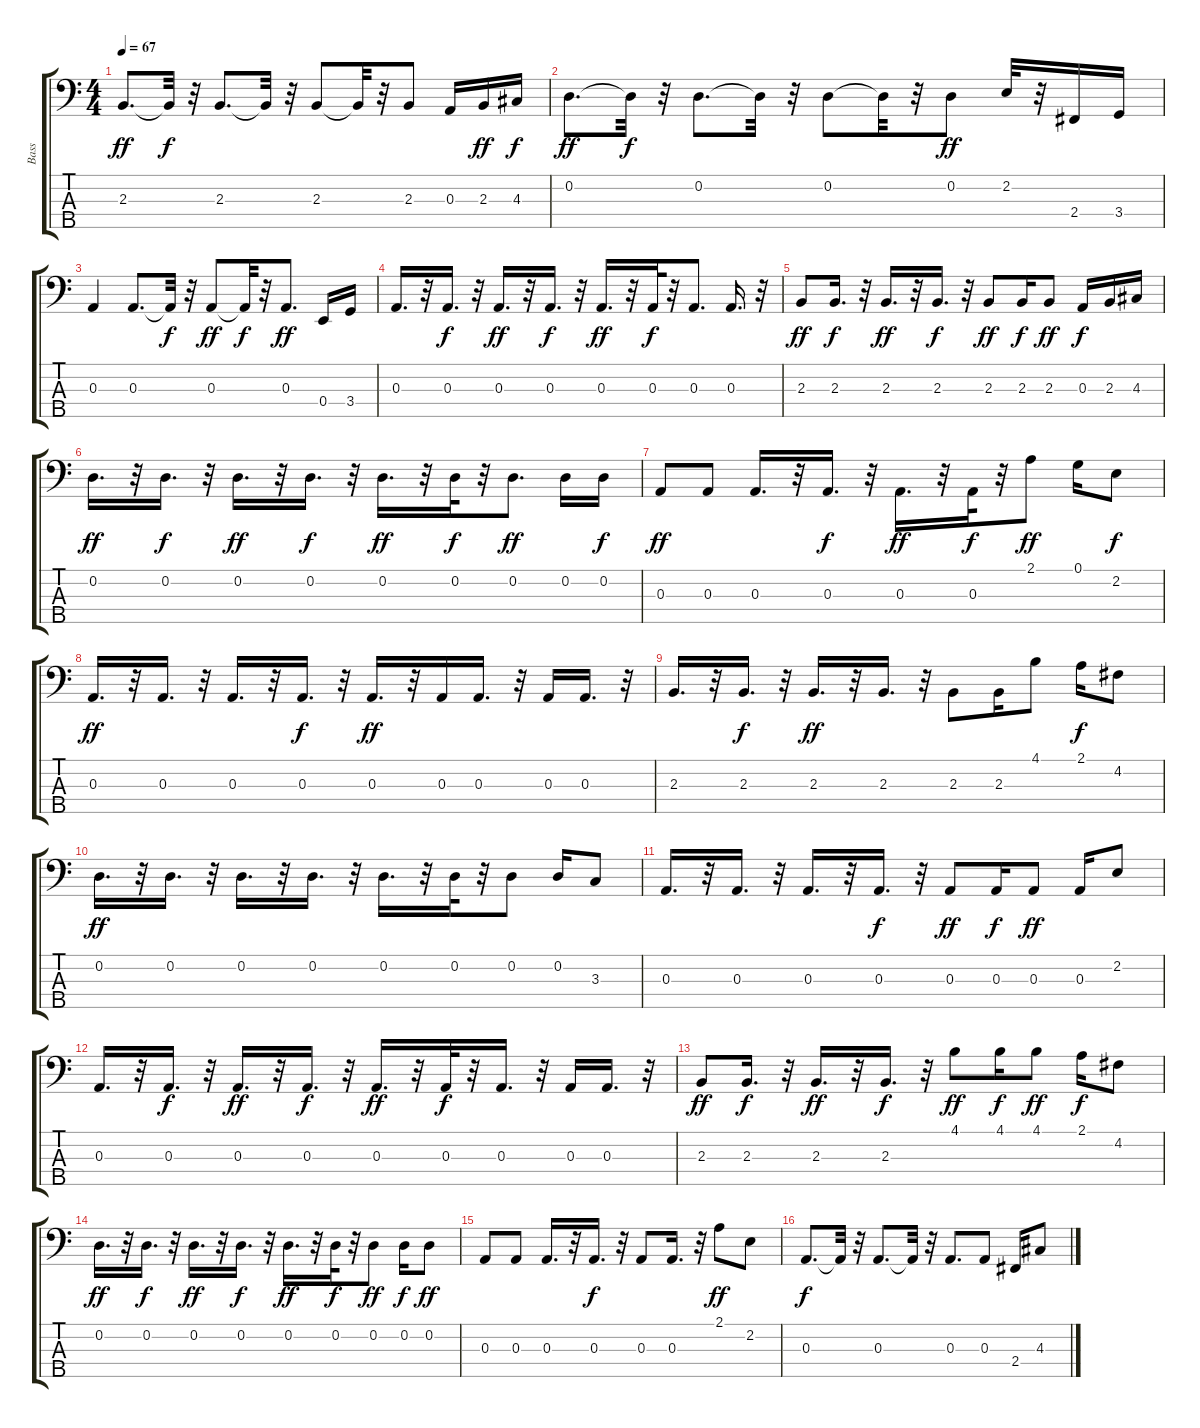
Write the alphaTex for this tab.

\track ("Bass" "Bass") {instrument slapbass1}
\staff {score tabs}
\tuning (G2 D2 A1 E1 B0) {hide}
\ts (4 4)
\tempo 67
\clef f4
\ks c
2.3.8{d dy ff} 2.3{t}.32{dy f} r.32 2.3.8{d} 2.3{t}.32 r.32 2.3.8 2.3{t}.32 r.32 2.3.8 0.3.16 2.3.16{dy ff} 4.3.16{dy f} |
0.2.8{d dy ff} 0.2{t}.32{dy f} r.32 0.2.8{d} 0.2{t}.32 r.32 0.2.8 0.2{t}.32 r.32 0.2.8{dy ff} 2.2.32 r.32 2.4.16 3.4.16 |
0.3.4 0.3.8{d} 0.3{t}.32{dy f} r.32 0.3.8{dy ff} 0.3{t}.32{dy f} r.32 0.3.8{d dy ff} 0.4.16 3.4.16 |
0.3.16{d} r.32 0.3.16{d dy f} r.32 0.3.16{d dy ff} r.32 0.3.16{d dy f} r.32 0.3.16{d dy ff} r.32 0.3.32{dy f} r.32 0.3.8{d} 0.3.16{d} r.32 |
2.3.8{dy ff} 2.3.16{d dy f} r.32 2.3.16{d dy ff} r.32 2.3.16{d dy f} r.32 2.3.8{dy ff} 2.3.16{dy f} 2.3.8{dy ff} 0.3.16{dy f} 2.3.16 4.3.16 |
0.2.16{d dy ff} r.32 0.2.16{d dy f} r.32 0.2.16{d dy ff} r.32 0.2.16{d dy f} r.32 0.2.16{d dy ff} r.32 0.2.32{dy f} r.32 0.2.8{d dy ff} 0.2.16 0.2.16{dy f} |
0.3.8{dy ff} 0.3.8 0.3.16{d} r.32 0.3.16{d dy f} r.32 0.3.16{d dy ff} r.32 0.3.32{dy f} r.32 2.1.8{dy ff} 0.1.16 2.2.8{dy f} |
0.3.16{d dy ff} r.32 0.3.16{d} r.32 0.3.16{d} r.32 0.3.16{d dy f} r.32 0.3.16{d dy ff} r.32 0.3.16 0.3.16{d} r.32 0.3.16 0.3.16{d} r.32 |
2.3.16{d} r.32 2.3.16{d dy f} r.32 2.3.16{d dy ff} r.32 2.3.16{d} r.32 2.3.8 2.3.16 4.1.8 2.1.16{dy f} 4.2.8 |
0.2.16{d dy ff} r.32 0.2.16{d} r.32 0.2.16{d} r.32 0.2.16{d} r.32 0.2.16{d} r.32 0.2.32 r.32 0.2.8 0.2.16 3.3.8 |
0.3.16{d} r.32 0.3.16{d} r.32 0.3.16{d} r.32 0.3.16{d dy f} r.32 0.3.8{dy ff} 0.3.16{dy f} 0.3.8{dy ff} 0.3.16 2.2.8 |
0.3.16{d} r.32 0.3.16{d dy f} r.32 0.3.16{d dy ff} r.32 0.3.16{d dy f} r.32 0.3.16{d dy ff} r.32 0.3.32{dy f} r.32 0.3.16{d} r.32 0.3.16 0.3.16{d} r.32 |
2.3.8{dy ff} 2.3.16{d dy f} r.32 2.3.16{d dy ff} r.32 2.3.16{d dy f} r.32 4.1.8{dy ff} 4.1.16{dy f} 4.1.8{dy ff} 2.1.16{dy f} 4.2.8 |
0.2.16{d dy ff} r.32 0.2.16{d dy f} r.32 0.2.16{d dy ff} r.32 0.2.16{d dy f} r.32 0.2.16{d dy ff} r.32 0.2.32{dy f} r.32 0.2.8{dy ff} 0.2.16{dy f} 0.2.8{dy ff} |
0.3.8 0.3.8 0.3.16{d} r.32 0.3.16{d dy f} r.32 0.3.8 0.3.16{d} r.32 2.1.8{dy ff} 2.2.8 |
0.3.8{d dy f} 0.3{t}.32 r.32 0.3.8{d} 0.3{t}.32 r.32 0.3.8{d} 0.3.8 2.4.16 4.3.8
